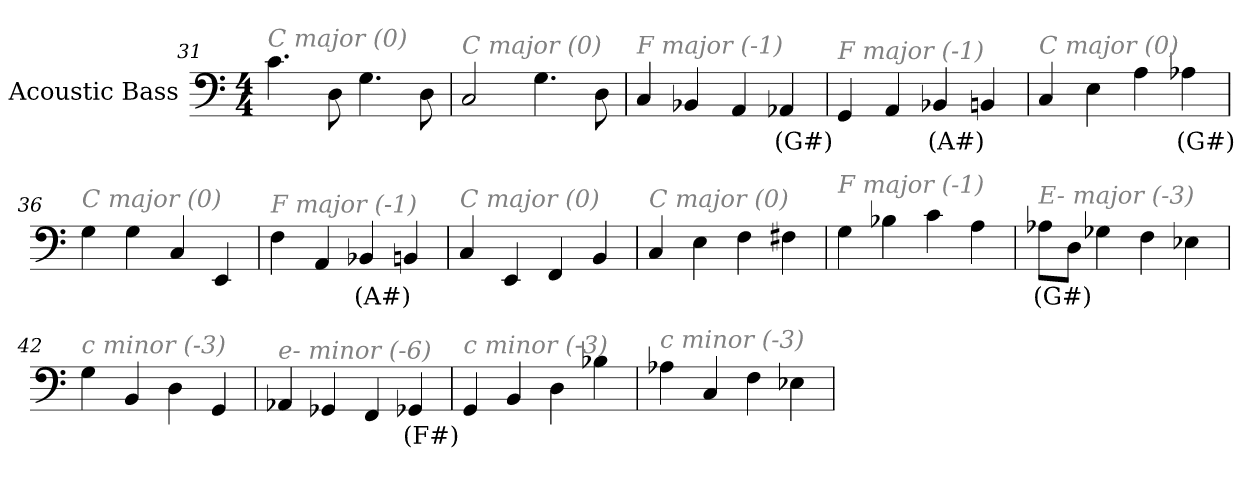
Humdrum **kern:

**kern	**text
*part1	*part1
*staff1	*staff1
*I"Acoustic Bass	*
*clefF4	*
*ITrd7c12	*
*k[]	*
*C:	*
*M4/4	*
=31	=31
!LO:TX:i:color=#808080:t=C major (0)	!
4.C	.
8DD	.
4.GG	.
8DD	.
=32	=32
!LO:TX:i:color=#808080:t=C major (0)	!
2CC	.
4.GG	.
8DD	.
=33	=33
!LO:TX:i:color=#808080:t=F major (-1)	!
4CC	.
4BBB-X	.
4AAA	.
4AAA-Xi	(G#)
=34	=34
!LO:TX:i:color=#808080:t=F major (-1)	!
4GGG	.
4AAA	.
4BBB-Xi	(A#)
4BBB	.
=35	=35
!LO:TX:i:color=#808080:t=C major (0)	!
4CC	.
4EE	.
4AA	.
4AA-Xi	(G#)
=36	=36
!LO:TX:i:color=#808080:t=C major (0)	!
4GG	.
4GG	.
4CC	.
4EEE	.
=37	=37
!LO:TX:i:color=#808080:t=F major (-1)	!
4FF	.
4AAA	.
4BBB-Xi	(A#)
4BBB	.
=38	=38
!LO:TX:i:color=#808080:t=C major (0)	!
4CC	.
4EEE	.
4FFF	.
4BBB	.
=39	=39
!LO:TX:i:color=#808080:t=C major (0)	!
4CC	.
4EE	.
4FF	.
4FF#X	.
=40	=40
!LO:TX:i:color=#808080:t=F major (-1)	!
4GG	.
4BB-X	.
4C	.
4AA	.
=41	=41
!LO:TX:i:color=#808080:t=E- major (-3)	!
8AA-XiL	(G#)
8DDJ	.
4GG-X	.
4FF	.
4EE-X	.
=42	=42
!LO:TX:i:color=#808080:t=c minor (-3)	!
4GG	.
4BBB	.
4DD	.
4GGG	.
=43	=43
!LO:TX:i:color=#808080:t=e- minor (-6)	!
4AAA-X	.
4GGG-X	.
4FFF	.
4GGG-Xi	(F#)
=44	=44
!LO:TX:i:color=#808080:t=c minor (-3)	!
4GGG	.
4BBB	.
4DD	.
4BB-X	.
=45	=45
!LO:TX:i:color=#808080:t=c minor (-3)	!
4AA-X	.
4CC	.
4FF	.
4EE-X	.
=	=
*-	*-
